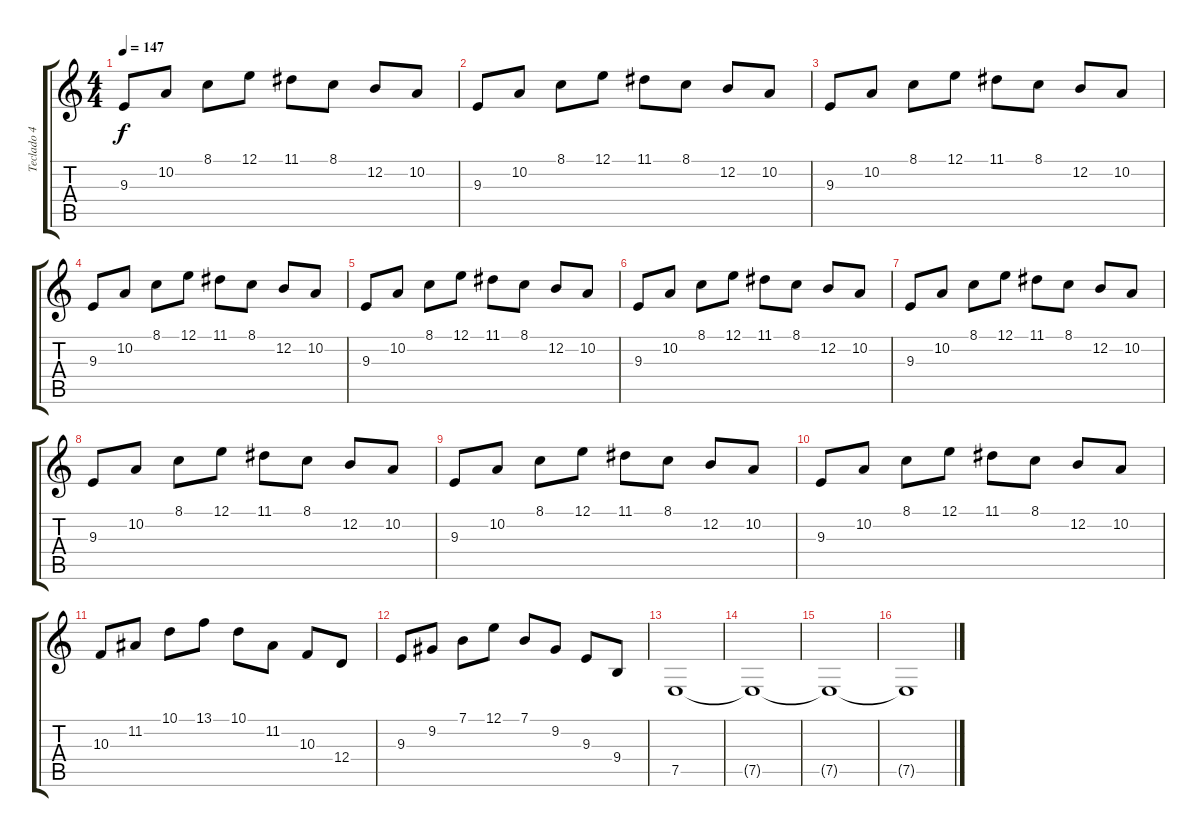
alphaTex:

\track ("Teclado 4" "Teclado 4") {instrument fx1rain}
\staff {score tabs}
\tuning (E4 B3 G3 D3 A2 E2) {hide}
\ts (4 4)
\tempo 147
\clef g2
\ks c
9.3.8{dy f} 10.2.8 8.1.8 12.1.8 11.1.8 8.1.8 12.2.8 10.2.8 |
9.3.8 10.2.8 8.1.8 12.1.8 11.1.8 8.1.8 12.2.8 10.2.8 |
9.3.8 10.2.8 8.1.8 12.1.8 11.1.8 8.1.8 12.2.8 10.2.8 |
9.3.8 10.2.8 8.1.8 12.1.8 11.1.8 8.1.8 12.2.8 10.2.8 |
9.3.8 10.2.8 8.1.8 12.1.8 11.1.8 8.1.8 12.2.8 10.2.8 |
9.3.8 10.2.8 8.1.8 12.1.8 11.1.8 8.1.8 12.2.8 10.2.8 |
9.3.8 10.2.8 8.1.8 12.1.8 11.1.8 8.1.8 12.2.8 10.2.8 |
9.3.8 10.2.8 8.1.8 12.1.8 11.1.8 8.1.8 12.2.8 10.2.8 |
9.3.8 10.2.8 8.1.8 12.1.8 11.1.8 8.1.8 12.2.8 10.2.8 |
9.3.8 10.2.8 8.1.8 12.1.8 11.1.8 8.1.8 12.2.8 10.2.8 |
10.3.8 11.2.8 10.1.8 13.1.8 10.1.8 11.2.8 10.3.8 12.4.8 |
9.3.8 9.2.8 7.1.8 12.1.8 7.1.8 9.2.8 9.3.8 9.4.8 |
7.5.1{volume 1} |
7.5{t}.1 |
7.5{t}.1 |
7.5{t}.1
